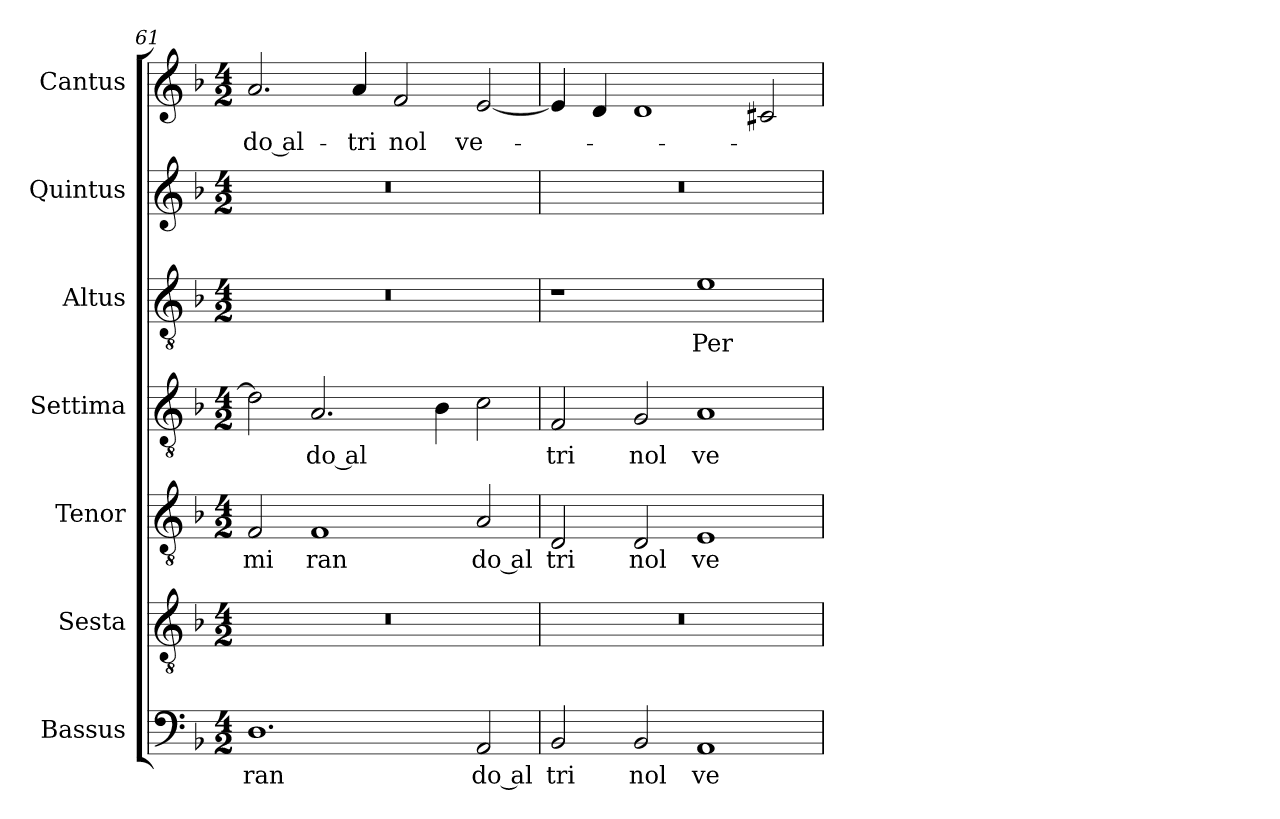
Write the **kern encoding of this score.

**kern	**text	**kern	**kern	**text	**kern	**text	**kern	**text	**kern	**kern	**text
*part7	*part7	*part6	*part5	*part5	*part4	*part4	*part3	*part3	*part2	*part1	*part1
*staff7	*staff7	*staff6	*staff5	*staff5	*staff4	*staff4	*staff3	*staff3	*staff2	*staff1	*staff1
*I"Bassus	*	*I"Sesta	*I"Tenor	*	*I"Settima	*	*I"Altus	*	*I"Quintus	*I"Cantus	*
*clefF4	*	*clefGv2	*clefGv2	*	*clefGv2	*	*clefGv2	*	*clefG2	*clefG2	*
*k[b-]	*	*k[b-]	*k[b-]	*	*k[b-]	*	*k[b-]	*	*k[b-]	*k[b-]	*
*F:	*	*F:	*F:	*	*F:	*	*F:	*	*F:	*F:	*
*M4/2	*	*M4/2	*M4/2	*	*M4/2	*	*M4/2	*	*M4/2	*M4/2	*
=61	=61	=61	=61	=61	=61	=61	=61	=61	=61	=61	=61
!	!LO:LY:b:cj	!	!	!LO:LY:b:cj	!	!	!	!	!	!	!LO:LY:b:rj
1.D	ran	0r	2F/	mi	2d\]	.	0r	.	0r	2.a/	-do al-
!	!	!	!	!LO:LY:b:cj	!	!LO:LY:b:cj	!	!	!	!	!
.	.	.	1F	ran	2.A/	do al	.	.	.	.	.
!	!	!	!	!	!	!	!	!	!	!	!LO:LY:b:cj
.	.	.	.	.	.	.	.	.	.	4a/	-tri
!	!	!	!	!	!	!	!	!	!	!	!LO:LY:b:cj
.	.	.	.	.	.	.	.	.	.	2f/	nol
.	.	.	.	.	4B-\	.	.	.	.	.	.
!	!LO:LY:b:rj	!	!	!LO:LY:b:rj	!	!	!	!	!	!	!LO:LY:b:cj
2AA/	do al	.	2A/	do al	2c\	.	.	.	.	[<2e/	ve-
=62	=62	=62	=62	=62	=62	=62	=62	=62	=62	=62	=62
!	!LO:LY:b:cj	!	!	!LO:LY:b:cj	!	!LO:LY:b:cj	!	!	!	!	!
2BB-/	tri	0r	2D/	tri	2F/	tri	1r	.	0r	4e/]	.
.	.	.	.	.	.	.	.	.	.	4d/	.
!	!LO:LY:b:cj	!	!	!LO:LY:b:cj	!	!LO:LY:b:cj	!	!	!	!	!
2BB-/	nol	.	2D/	nol	2G/	nol	.	.	.	1d	.
!	!LO:LY:b:cj	!	!	!LO:LY:b:cj	!	!LO:LY:b:cj	!	!LO:LY:b:cj	!	!	!
1AA	ve	.	1E	ve	1A	ve	1e	Per	.	.	.
.	.	.	.	.	.	.	.	.	.	2c#>/	.
=	=	=	=	=	=	=	=	=	=	=	=
*-	*-	*-	*-	*-	*-	*-	*-	*-	*-	*-	*-
